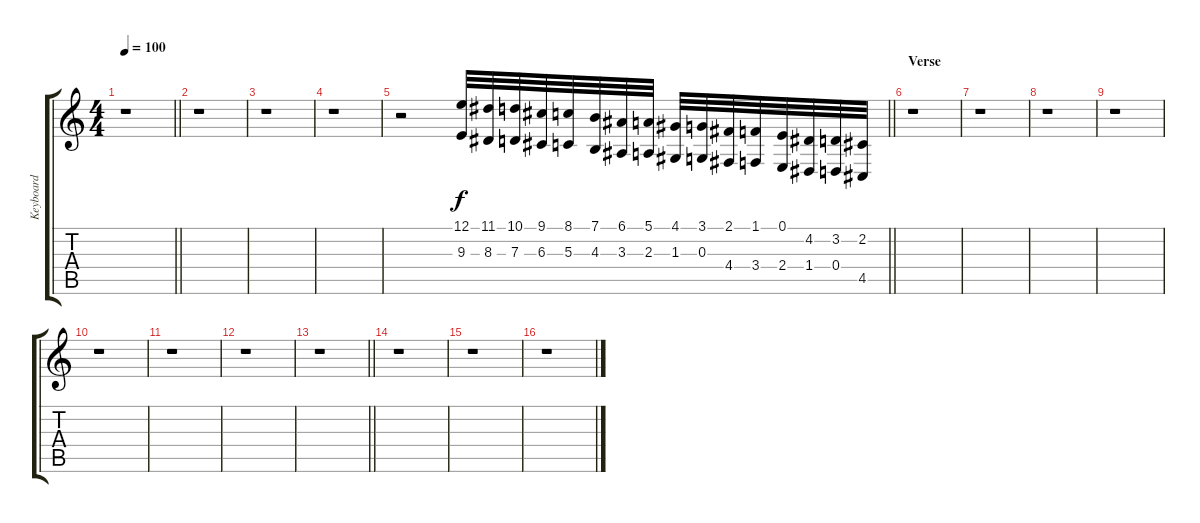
\track ("Keyboard" "Keyboard") {instrument lead1square}
\staff {score tabs}
\tuning (E4 B3 G3 D3 A2 E2) {hide}
\ts (4 4)
\tempo 100
\clef g2
\barLineRight lightlight
\ks c
r.1{dy f} |
\section ("" "")
r.1 |
r.1 |
r.1 |
\barLineRight lightlight
r.2{instrument guitarfretnoise} (12.1 9.3).32 (11.1 8.3).32 (10.1 7.3).32 (9.1 6.3).32 (8.1 5.3).32 (7.1 4.3).32 (6.1 3.3).32 (5.1 2.3).32 (4.1 1.3).32 (3.1 0.3).32 (2.1 4.4).32 (1.1 3.4).32 (0.1 2.4).32 (4.2 1.4).32 (3.2 0.4).32 (2.2 4.5).32 |
\section ("" "Verse")
r.1 |
r.1 |
r.1 |
r.1 |
r.1 |
r.1 |
r.1 |
\barLineRight lightlight
r.1 |
\section ("" "")
r.1 |
r.1 |
r.1
